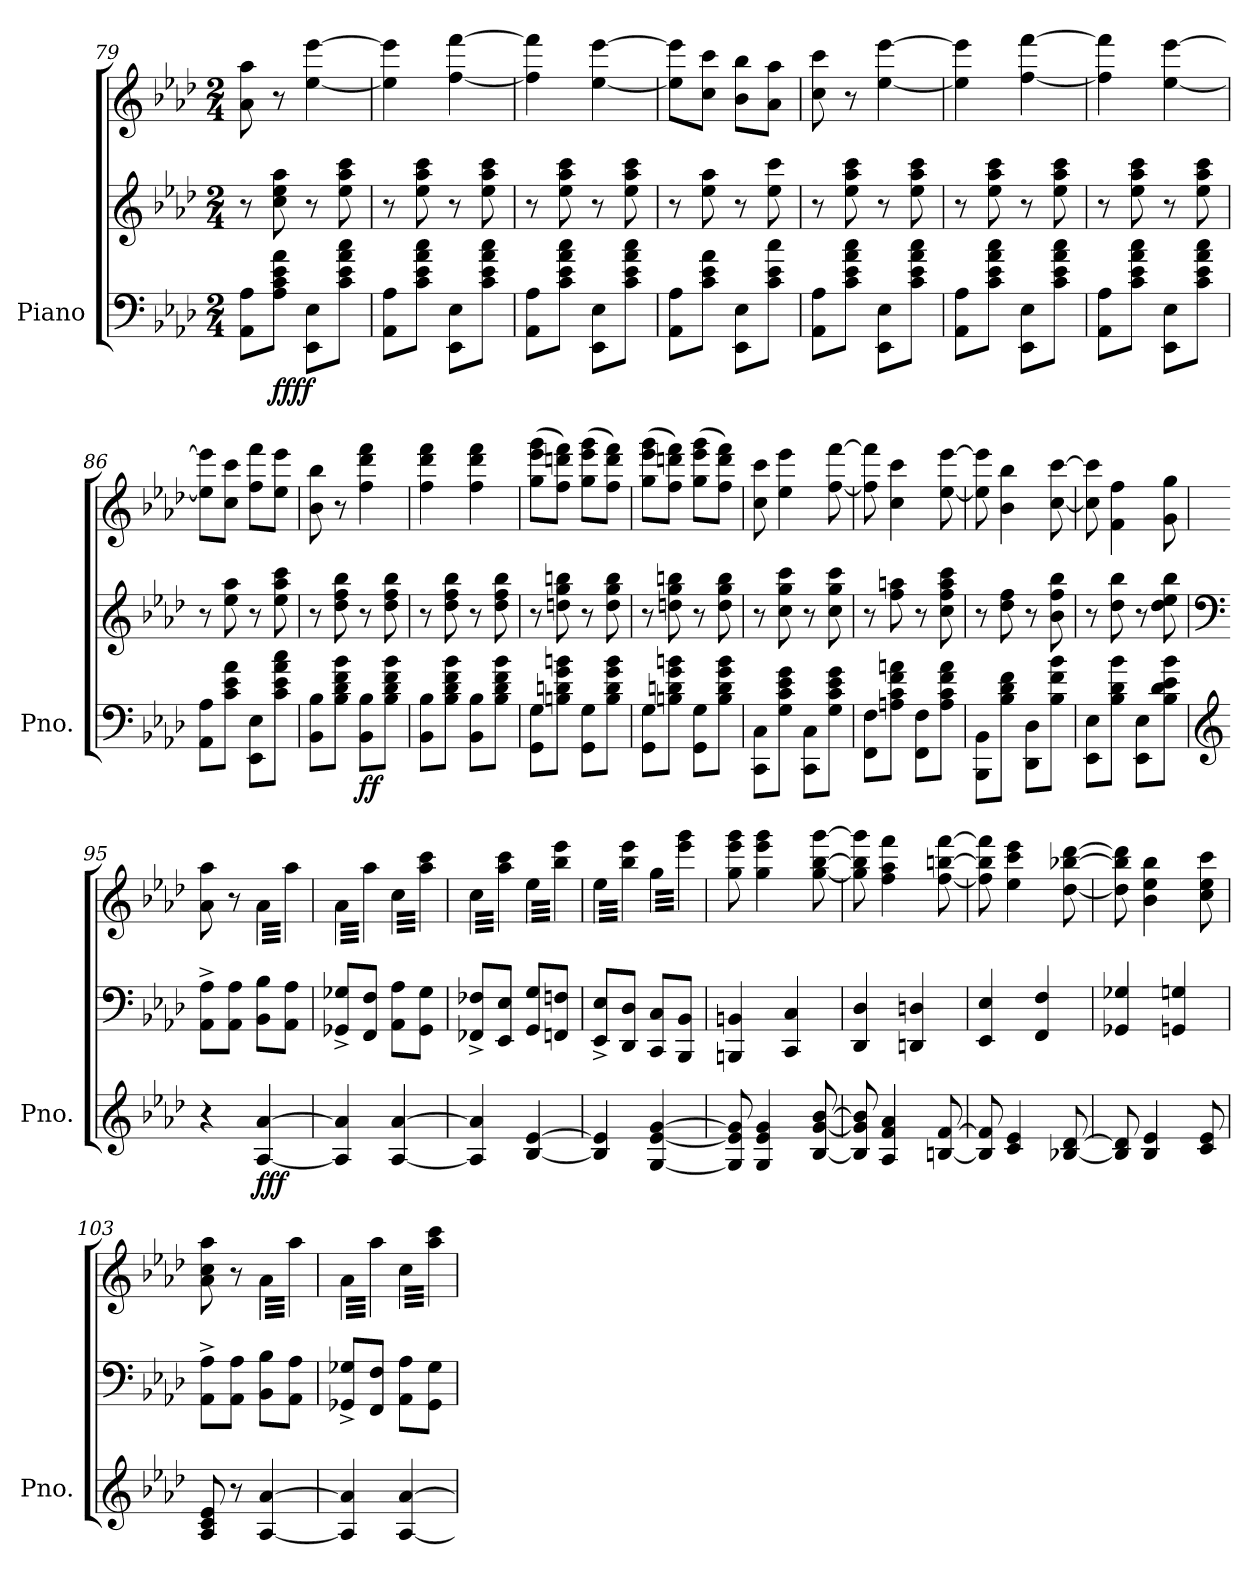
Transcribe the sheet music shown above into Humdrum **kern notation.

**kern	**kern	**kern	**dynam
*part1	*part1	*part1	*part1
*staff3	*staff2	*staff1	*staff1/2/3
*I"Piano	*	*	*
*I'Pno.	*	*	*
*clefF4	*clefG2	*clefG2	*
*k[b-e-a-d-]	*k[b-e-a-d-]	*k[b-e-a-d-]	*
*M2/4	*M2/4	*M2/4	*
=79	=79	=79	=79
8AA-\ 8A-\L	8r	8a-\ 8aa-\	.
!	!	!	!LO:DY:b=3
!	!	!	!LO:DY:n=1:b=2
8A-\ 8c\ 8e-\ 8a-\J	8cc\ 8ee-\ 8aa-\	8r	ff ff
8EE-\ 8E-\L	8r	[4ee-\ [4eee-\	.
8c\ 8e-\ 8a-\ 8cc\J	8ee-\ 8aa-\ 8ccc\	.	.
=80	=80	=80	=80
8AA-\ 8A-\L	8r	4ee-\] 4eee-\]	.
8c\ 8e-\ 8a-\ 8cc\J	8ee-\ 8aa-\ 8ccc\	.	.
8EE-\ 8E-\L	8r	[4ff\ [4fff\	.
8c\ 8e-\ 8a-\ 8cc\J	8ee-\ 8aa-\ 8ccc\	.	.
=81	=81	=81	=81
8AA-\ 8A-\L	8r	4ff\] 4fff\]	.
8c\ 8e-\ 8a-\ 8cc\J	8ee-\ 8aa-\ 8ccc\	.	.
8EE-\ 8E-\L	8r	[4ee-\ [4eee-\	.
8c\ 8e-\ 8a-\ 8cc\J	8ee-\ 8aa-\ 8ccc\	.	.
!!LO:LB:g=z
=82	=82	=82	=82
8AA-\ 8A-\L	8r	8ee-\] 8eee-\]L	.
8c\ 8e-\ 8a-\J	8ee-\ 8aa-\	8cc\ 8ccc\J	.
8EE-\ 8E-\L	8r	8b-\ 8bb-\L	.
8c\ 8e-\ 8cc\J	8ee-\ 8ccc\	8a-\ 8aa-\J	.
=83	=83	=83	=83
8AA-\ 8A-\L	8r	8cc\ 8ccc\	.
8c\ 8e-\ 8a-\ 8cc\J	8ee-\ 8aa-\ 8ccc\	8r	.
8EE-\ 8E-\L	8r	[4ee-\ [4eee-\	.
8c\ 8e-\ 8a-\ 8cc\J	8ee-\ 8aa-\ 8ccc\	.	.
=84	=84	=84	=84
8AA-\ 8A-\L	8r	4ee-\] 4eee-\]	.
8c\ 8e-\ 8a-\ 8cc\J	8ee-\ 8aa-\ 8ccc\	.	.
8EE-\ 8E-\L	8r	[4ff\ [4fff\	.
8c\ 8e-\ 8a-\ 8cc\J	8ee-\ 8aa-\ 8ccc\	.	.
=85	=85	=85	=85
8AA-\ 8A-\L	8r	4ff\] 4fff\]	.
8c\ 8e-\ 8a-\ 8cc\J	8ee-\ 8aa-\ 8ccc\	.	.
8EE-\ 8E-\L	8r	[4ee-\ [4eee-\	.
8c\ 8e-\ 8a-\ 8cc\J	8ee-\ 8aa-\ 8ccc\	.	.
=86	=86	=86	=86
8AA-\ 8A-\L	8r	8ee-\] 8eee-\]L	.
8c\ 8e-\ 8a-\J	8ee-\ 8aa-\	8cc\ 8ccc\J	.
8EE-\ 8E-\L	8r	8ff\ 8fff\L	.
8c\ 8e-\ 8a-\ 8cc\J	8ee-\ 8aa-\ 8ccc\	8ee-\ 8eee-\J	.
=87	=87	=87	=87
8BB-\ 8B-\L	8r	8b-\ 8bb-\	.
8B-\ 8d-\ 8f\ 8b-\J	8dd-\ 8ff\ 8bb-\	8r	.
!	!	!	!LO:DY:b=3
!	!	!	!LO:DY:n=1:b=2
8BB-\ 8B-\L	8r	4ff\ 4ddd-\ 4fff\	f f
8B-\ 8d-\ 8f\ 8b-\J	8dd-\ 8ff\ 8bb-\	.	.
=88	=88	=88	=88
8BB-\ 8B-\L	8r	4ff\ 4ddd-\ 4fff\	.
8B-\ 8d-\ 8f\ 8b-\J	8dd-\ 8ff\ 8bb-\	.	.
8BB-\ 8B-\L	8r	4ff\ 4ddd-\ 4fff\	.
8B-\ 8d-\ 8f\ 8b-\J	8dd-\ 8ff\ 8bb-\	.	.
=89	=89	=89	=89
8GG\ 8G\L	8r	(>8gg\ 8eee-\ 8ggg\L	.
8Bn\ 8dn\ 8g\ 8bn\J	8ddn\ 8gg\ 8bbn\	8ff\ 8dddn\ 8fff\J)	.
8GG\ 8G\L	8r	(>8gg\ 8eee-\ 8ggg\L	.
8B\ 8d\ 8g\ 8b\J	8dd\ 8gg\ 8bb\	8ff\ 8ddd\ 8fff\J)	.
=90	=90	=90	=90
8GG\ 8G\L	8r	(>8gg\ 8eee-\ 8ggg\L	.
8Bn\ 8dn\ 8g\ 8bn\J	8ddn\ 8gg\ 8bbn\	8ff\ 8dddn\ 8fff\J)	.
8GG\ 8G\L	8r	(>8gg\ 8eee-\ 8ggg\L	.
8B\ 8d\ 8g\ 8b\J	8dd\ 8gg\ 8bb\	8ff\ 8ddd\ 8fff\J)	.
=91	=91	=91	=91
8CC\ 8C\L	8r	8cc\ 8ccc\	.
8G\ 8c\ 8e-\ 8g\J	8cc\ 8gg\ 8ccc\	4ee-\ 4eee-\	.
8CC\ 8C\L	8r	.	.
8G\ 8c\ 8e-\ 8g\J	8cc\ 8gg\ 8ccc\	[8ff\ [8fff\	.
=92	=92	=92	=92
8FF\ 8F\L	8r	8ff\] 8fff\]	.
8An\ 8c\ 8f\ 8an\J	8ff\ 8aan\	4cc\ 4ccc\	.
8FF\ 8F\L	8r	.	.
8A\ 8c\ 8f\ 8a\J	8cc\ 8ff\ 8aa\ 8ccc\	[8ee-\ [8eee-\	.
!!LO:LB:g=z
=93	=93	=93	=93
8BBB-\ 8BB-\L	8r	8ee-\] 8eee-\]	.
8B-\ 8d-\ 8f\J	8dd-\ 8ff\	4b-\ 4bb-\	.
8DD-\ 8D-\L	8r	.	.
8B-\ 8f\ 8b-\J	8b-\ 8ff\ 8bb-\	[8cc\ [8ccc\	.
=94	=94	=94	=94
8EE-\ 8E-\L	8r	8cc\] 8ccc\]	.
8B-\ 8d-\ 8b-\J	8dd-\ 8bb-\	4f\ 4ff\	.
8EE-\ 8E-\L	8r	.	.
8B-\ 8d-\ 8e-\ 8b-\J	8dd-\ 8ee-\ 8bb-\	8g\ 8gg\	.
=95	=95	=95	=95
*clefG2	*clefF4	*	*
4r	8AA-\^ 8A-\^L	8a-\ 8aa-\	.
.	8AA-\ 8A-\J	8r	.
!	!	!	!LO:DY:b=3
*	*	*tremolo	*
[4A-/ [4a-/	8BB-\ 8B-\L	32a-\LLL	fff
.	.	32aa-\	.
.	.	32a-\	.
.	.	32aa-\	.
.	8AA-\ 8A-\J	32a-\	.
.	.	32aa-\	.
.	.	32a-\	.
.	.	32aa-\JJJ	.
=96	=96	=96	=96
4A-/] 4a-/]	8GG-X/^ 8G-X/^L	32a-\LLL	.
.	.	32aa-\	.
.	.	32a-\	.
.	.	32aa-\	.
.	8FF/ 8F/J	32a-\	.
.	.	32aa-\	.
.	.	32a-\	.
.	.	32aa-\JJJ	.
[4A-/ [4a-/	8AA-\ 8A-\L	32cc\LLL	.
.	.	32aa-\ 32ccc\	.
.	.	32cc\	.
.	.	32aa-\ 32ccc\	.
.	8GG-\ 8G-\J	32cc\	.
.	.	32aa-\ 32ccc\	.
.	.	32cc\	.
.	.	32aa-\ 32ccc\JJJ	.
=97	=97	=97	=97
4A-/] 4a-/]	8FF-X/^ 8F-X/^L	32cc\LLL	.
.	.	32aa-\ 32ccc\	.
.	.	32cc\	.
.	.	32aa-\ 32ccc\	.
.	8EE-/ 8E-/J	32cc\	.
.	.	32aa-\ 32ccc\	.
.	.	32cc\	.
.	.	32aa-\ 32ccc\JJJ	.
[4B-/ [4e-/	8GG/ 8G/L	32ee-\LLL	.
.	.	32bb-\ 32eee-\	.
.	.	32ee-\	.
.	.	32bb-\ 32eee-\	.
.	8FFn/ 8Fn/J	32ee-\	.
.	.	32bb-\ 32eee-\	.
.	.	32ee-\	.
.	.	32bb-\ 32eee-\JJJ	.
=98	=98	=98	=98
4B-/] 4e-/]	8EE-/^ 8E-/^L	32ee-\LLL	.
.	.	32bb-\ 32eee-\	.
.	.	32ee-\	.
.	.	32bb-\ 32eee-\	.
.	8DD-/ 8D-/J	32ee-\	.
.	.	32bb-\ 32eee-\	.
.	.	32ee-\	.
.	.	32bb-\ 32eee-\JJJ	.
[4G/ [4e-/ [4g/	8CC/ 8C/L	32gg\LLL	.
.	.	32eee-\ 32ggg\	.
.	.	32gg\	.
.	.	32eee-\ 32ggg\	.
.	8BBB-/ 8BB-/J	32gg\	.
.	.	32eee-\ 32ggg\	.
.	.	32gg\	.
.	.	32eee-\ 32ggg\JJJ	.
*	*	*Xtremolo	*
=99	=99	=99	=99
8G/] 8e-/] 8g/]	4BBBn/ 4BBn/	8gg\ 8eee-\ 8ggg\	.
.	.	.	.
.	.	.	.
.	.	.	.
4G/ 4e-/ 4g/	.	4gg\ 4eee-\ 4ggg\	.
.	4CC/ 4C/	.	.
[8B-/ [8g/ [8b-/	.	[8gg\ [8bb-\ [8ggg\	.
=100	=100	=100	=100
8B-/] 8g/] 8b-/]	4DD-/ 4D-/	8gg\] 8bb-\] 8ggg\]	.
4A-/ 4f/ 4a-/	.	4ff\ 4aa-\ 4fff\	.
.	4DDn/ 4Dn/	.	.
[8Bn/ [8f/	.	[8ff\ [8bbn\ [8fff\	.
=101	=101	=101	=101
8B/] 8f/]	4EE-/ 4E-/	8ff\] 8bb\] 8fff\]	.
4c/ 4e-/	.	4ee-\ 4ccc\ 4eee-\	.
.	4FF/ 4F/	.	.
[8B-X/ [8d-/	.	[8dd-\ [8bb-X\ [8ddd-\	.
=102	=102	=102	=102
8B-/] 8d-/]	4GG-X/ 4G-X/	8dd-\] 8bb-\] 8ddd-\]	.
4B-/ 4e-/	.	4b-\ 4ee-\ 4bb-\	.
.	4GGn/ 4Gn/	.	.
8c/ 8e-/	.	8cc\ 8ee-\ 8ccc\	.
=103	=103	=103	=103
8A-/ 8c/ 8e-/	8AA-\^ 8A-\^L	8a-\ 8cc\ 8aa-\	.
8r	8AA-\ 8A-\J	8r	.
*	*	*tremolo	*
[4A-/ [4a-/	8BB-\ 8B-\L	32a-\LLL	.
.	.	32aa-\	.
.	.	32a-\	.
.	.	32aa-\	.
.	8AA-\ 8A-\J	32a-\	.
.	.	32aa-\	.
.	.	32a-\	.
.	.	32aa-\JJJ	.
!!LO:PB:g=z
=104	=104	=104	=104
4A-/] 4a-/]	8GG-X/^ 8G-X/^L	32a-\LLL	.
.	.	32aa-\	.
.	.	32a-\	.
.	.	32aa-\	.
.	8FF/ 8F/J	32a-\	.
.	.	32aa-\	.
.	.	32a-\	.
.	.	32aa-\JJJ	.
[4A-/ [4a-/	8AA-\ 8A-\L	32cc\LLL	.
.	.	32aa-\ 32ccc\	.
.	.	32cc\	.
.	.	32aa-\ 32ccc\	.
.	8GG-\ 8G-\J	32cc\	.
.	.	32aa-\ 32ccc\	.
.	.	32cc\	.
.	.	32aa-\ 32ccc\JJJ	.
*	*	*Xtremolo	*
.	.	.	.
.	.	.	.
.	.	.	.
.	.	.	.
=	=	=	=
*-	*-	*-	*-
